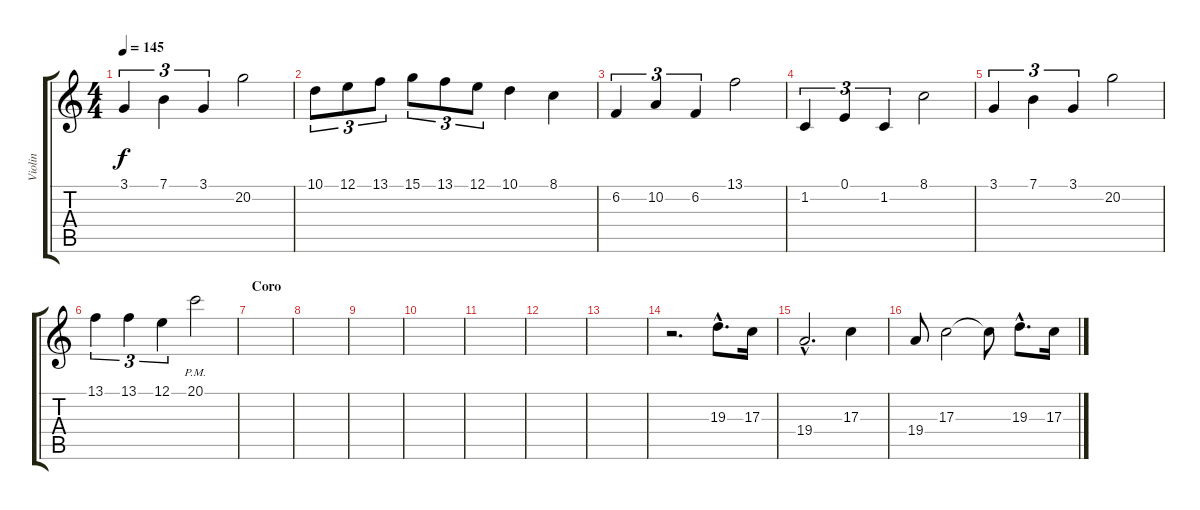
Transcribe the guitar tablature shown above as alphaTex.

\track ("Violin" "Violin") {instrument violin}
\staff {score tabs}
\tuning (E4 B3 G3 D3 A2 E2) {hide}
\ts (4 4)
\tempo 145
\clef g2
\ks c
3.1.4{tu (3 2) dy f} 7.1.4{tu (3 2)} 3.1.4{tu (3 2)} 20.2.2 |
10.1.8{tu (3 2)} 12.1.8{tu (3 2)} 13.1.8{tu (3 2)} 15.1.8{tu (3 2)} 13.1.8{tu (3 2)} 12.1.8{tu (3 2)} 10.1.4 8.1.4 |
6.2.4{tu (3 2)} 10.2.4{tu (3 2)} 6.2.4{tu (3 2)} 13.1.2 |
1.2.4{tu (3 2)} 0.1.4{tu (3 2)} 1.2.4{tu (3 2)} 8.1.2 |
3.1.4{tu (3 2)} 7.1.4{tu (3 2)} 3.1.4{tu (3 2)} 20.2.2 |
13.1.4{tu (3 2)} 13.1.4{tu (3 2)} 12.1.4{tu (3 2)} 20.1{pm}.2 |
\section ("" "Coro")
|
|
|
|
|
|
|
r.2{d} 19.3{hac}.8{d volume 12} 17.3.16 |
19.4{hac}.2{d} 17.3.4 |
19.4.8 17.3.2 17.3{t}.8 19.3{hac}.8{d} 17.3.16
